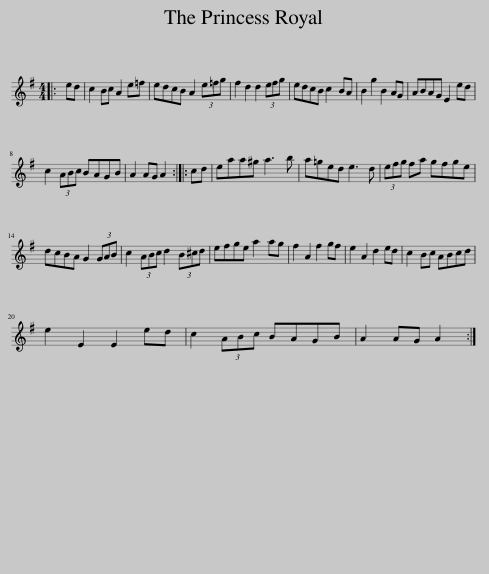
X:1
L:1/8
M:4/4
I:linebreak $
K:G
V:1 treble
V:1
|: ed | c2 Bc A2 e=f | edcB A2 (3e=fg | f2 d2 d2 (3efg | edcB c2 BA | %5
 B2 g2 B2 AG | ABAG E2 ed |$ c2 (3ABc BAGB | A2 AG A2 :: cd | %10
 eaa^g a3 b | a=ged e3 d | (3efg fa gfge |$ dcBA G2 (3GAB | c2 (3ABc d2 (3B^cd | %15
 efge a2 ag | f2 A2 f2 gf | e2 A2 d2 ed | c2 Bc ABcd |$ e2 E2 E2 ed | %20
 c2 (3ABc BAGB | A2 AG A2 :| %22
